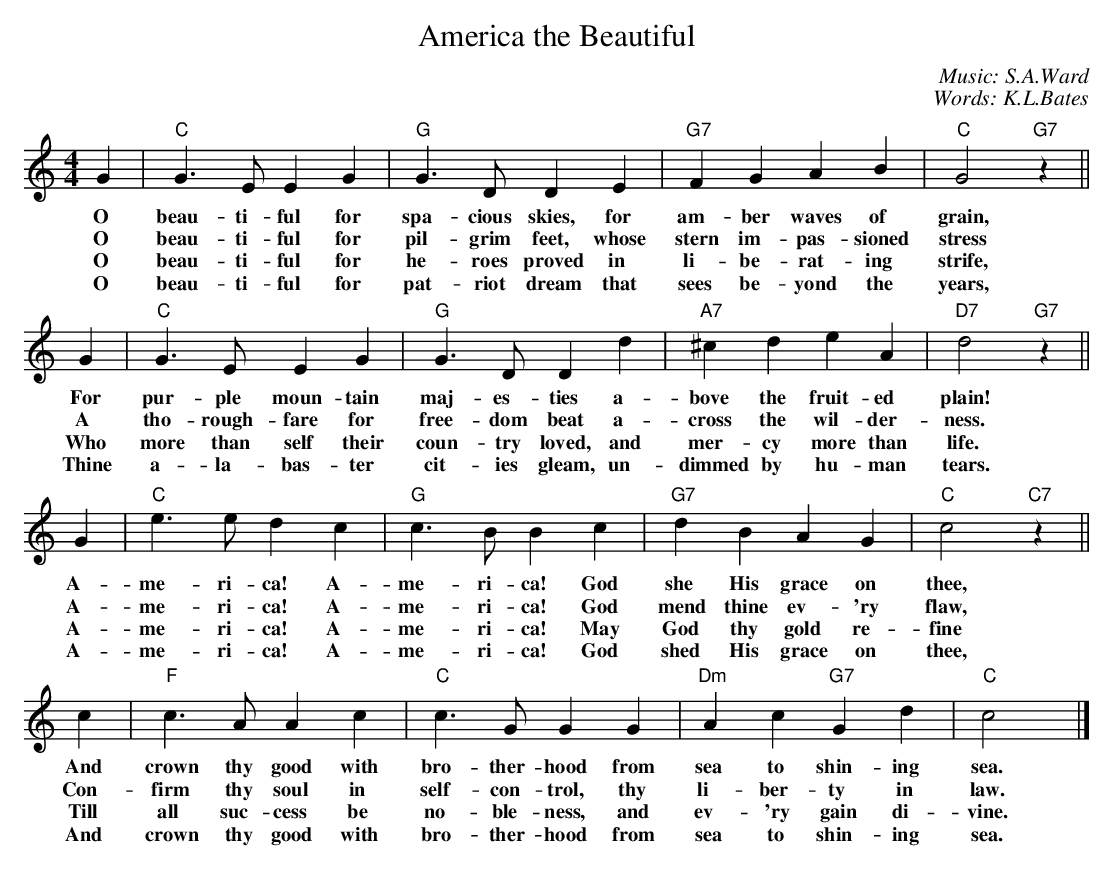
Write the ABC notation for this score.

X:1
T: America the Beautiful
C: Music: S.A.Ward
C: Words: K.L.Bates
M: 4/4
L: 1/8
K: C
G2 | "C"G3 E E2 G2 | "G"G3 D D2 E2 | "G7"F2  G2     A2 B2 |  "C"G4 "G7"z2 ||
w: O beau-ti-ful for spa-cious skies, for am-ber waves of grain,
w: O beau-ti-ful for pil-grim feet, whose stern im-pas-sioned stress
w: O beau-ti-ful for he-roes proved in li-be-rat-ing strife,
w: O beau-ti-ful for pat-riot dream that sees be-yond the years,
G2 | "C"G3 E E2 G2 | "G"G3 D D2 d2 | "A7"^c2 d2     e2 A2 | "D7"d4 "G7"z2 ||
w: For pur-ple moun-tain maj-es-ties a-bove the fruit-ed plain!
w: A tho-rough-fare for free-dom beat a-cross the wil-der-ness.
w: Who more than self their coun-try loved, and mer-cy more than life.
w: Thine a-la-bas-ter cit-ies gleam, un-dimmed by hu-man tears.
G2 | "C"e3 e d2 c2 | "G"c3 B B2 c2 | "G7"d2  B2     A2 G2 |  "C"c4 "C7"z2 ||
w: A-me-ri-ca! A-me-ri-ca! God she His grace on thee,
w: A-me-ri-ca! A-me-ri-ca! God mend thine ev-'ry flaw,
w: A-me-ri-ca! A-me-ri-ca! May God thy gold re-fine
w: A-me-ri-ca! A-me-ri-ca! God shed His grace on thee,
c2 | "F"c3 A A2 c2 | "C"c3 G G2 G2 | "Dm"A2  c2 "G7"G2 d2 |  "C"c4     y2 |]
w: And crown thy good with bro-ther-hood from sea to shin-ing sea.
w: Con-firm thy soul in self-con-trol, thy li-ber-ty in law.
w: Till all suc-cess be no-ble-ness, and ev-'ry gain di-vine.
w: And crown thy good with bro-ther-hood from sea to shin-ing sea.
